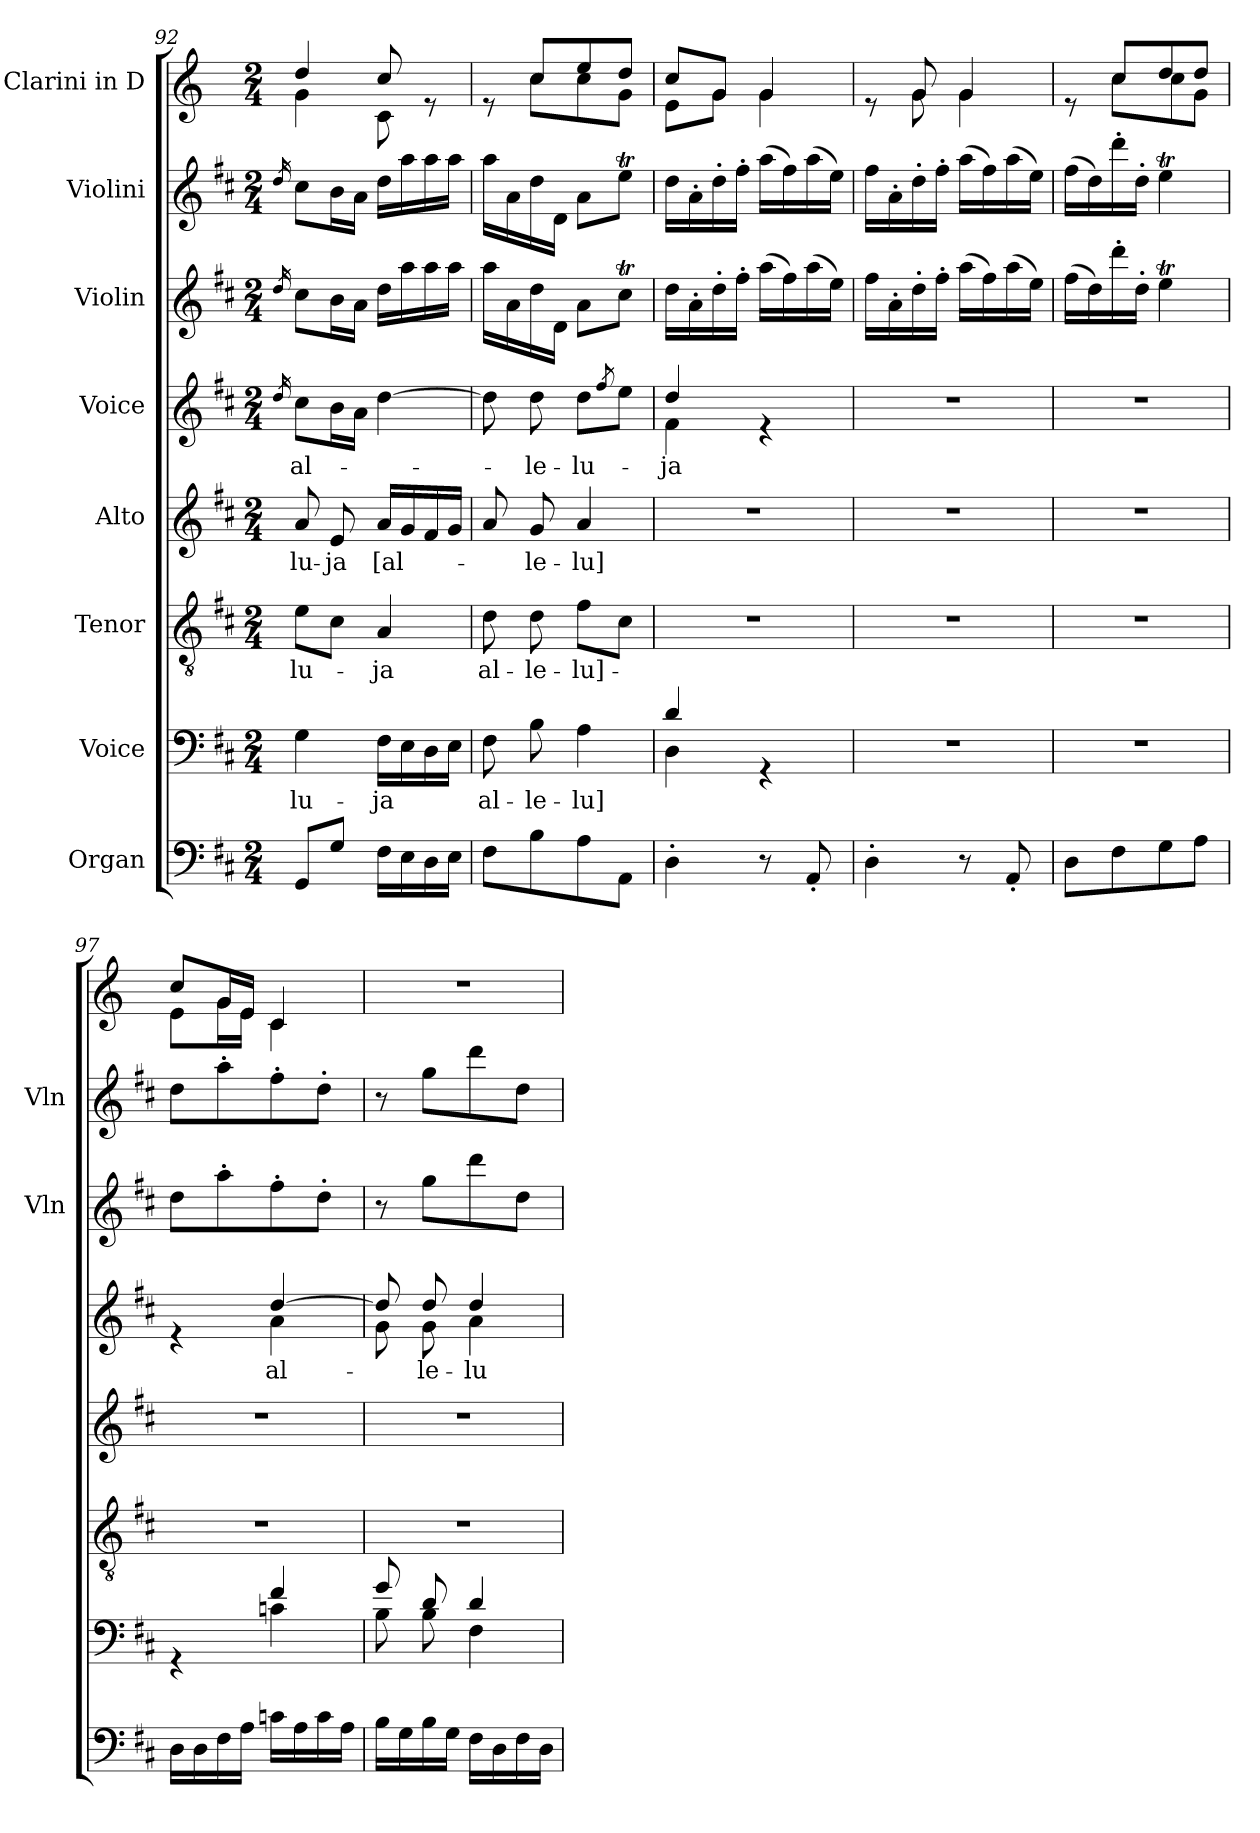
**kern	**kern	**text	**kern	**text	**kern	**text	**kern	**text	**kern	**kern	**kern
*part8	*part7	*part7	*part6	*part6	*part5	*part5	*part4	*part4	*part3	*part2	*part1
*staff8	*staff7	*staff7	*staff6	*staff6	*staff5	*staff5	*staff4	*staff4	*staff3	*staff2	*staff1
*I"Organ	*I"Voice	*	*I"Tenor	*	*I"Alto	*	*I"Voice	*	*I"Violin	*I"Violini	*I"Clarini in D
*	*	*	*	*	*	*	*	*	*I'Vln	*I'Vln	*
*clefF4	*clefF4	*	*clefGv2	*	*clefG2	*	*clefG2	*	*clefG2	*clefG2	*clefG2
*	*	*	*	*	*	*	*	*	*	*	*ITrd-1c-2
*k[f#c#]	*k[f#c#]	*	*k[f#c#]	*	*k[f#c#]	*	*k[f#c#]	*	*k[f#c#]	*k[f#c#]	*k[f#c#]
*M2/4	*M2/4	*	*M2/4	*	*M2/4	*	*M2/4	*	*M2/4	*M2/4	*M2/4
=92	=92	=92	=92	=92	=92	=92	=92	=92	=92	=92	=92
.	.	.	.	.	.	.	16qdd/	.	16qdd/	16qdd/	.
!	!	!LO:LY:b	!	!LO:LY:b	!	!LO:LY:b	!	!LO:LY:b	!	!	!
*	*	*	*	*	*	*	*	*	*	*	*^
8GG/L	4G\	-lu-	8e\L	-lu-	8a/	-lu-	8cc#\L	al-	8cc#\L	8cc#\L	4ee/	4a\
!	!	!	!	!	!	!LO:LY:b	!	!	!	!	!	!
8G/J	.	.	8c#\J	.	8e/	-ja	16b\L	.	16b\L	16b\L	.	.
.	.	.	.	.	.	.	16a\JJ	.	16a\JJ	16a\JJ	.	.
!	!	!LO:LY:b	!	!LO:LY:b	!	!LO:LY:b	!	!	!	!	!	!
16F#\LL	16F#\LL	-ja	4A/	-ja	16a/LL	[al-	[4dd\	.	16dd\LL	16dd\LL	8dd/	8d\
16E\	16E\	.	.	.	16g/	.	.	.	16aa\	16aa\	.	.
16D\	16D\	.	.	.	16f#/	.	.	.	16aa\	16aa\	8re	8ryy
16E\JJ	16E\JJ	.	.	.	16g/JJ	.	.	.	16aa\JJ	16aa\JJ	.	.
=93	=93	=93	=93	=93	=93	=93	=93	=93	=93	=93	=93	=93
!	!	!LO:LY:b	!	!LO:LY:b	!	!	!	!	!	!	!	!
8F#\L	8F#\	al-	8d\	al-	8a/	.	8dd\]	.	16aa\LL	16aa\LL	8re	8ryy
.	.	.	.	.	.	.	.	.	16a\	16a\	.	.
!	!	!LO:LY:b	!	!LO:LY:b	!	!LO:LY:b	!	!LO:LY:b	!	!	!	!
8B\	8B\	-le-	8d\	-le-	8g/	-le-	8dd\	-le-	16dd\	16dd\	8dd/L	8dd\L
.	.	.	.	.	.	.	.	.	16d\JJ	16d\JJ	.	.
!	!	!LO:LY:b	!	!LO:LY:b	!	!LO:LY:b	!	!LO:LY:b	!	!	!	!
8A\	4A\	-lu]	8f#\L	-lu]-	4a/	-lu]	8dd\L	-lu-	8a\L	8a\L	8ff#/	8dd\
.	.	.	.	.	.	.	8qff#/	.	.	.	.	.
8AA\J	.	.	8c#\J	.	.	.	8ee\J	.	8cc#t\J	8eeT\J	8ee/J	8a\J
!!LO:LB:g=z	!!
=94	=94	=94	=94	=94	=94	=94	=94	=94	=94	=94	=94	=94
*	*^	*	*	*	*	*	*	*	*	*	*	*
!	!	!	!	!	!	!	!	!	!LO:LY:b	!	!	!	!
*	*	*	*	*	*	*	*	*^	*	*	*	*	*
4D'\	4d/	4D\	.	2r	.	2r	.	4dd/	4f#\	-ja	16dd\LL	16dd\LL	8dd/L	8f#\L
.	.	.	.	.	.	.	.	.	.	.	16a'\	16a'\	.	.
.	.	.	.	.	.	.	.	.	.	.	16dd'\	16dd'\	8a/J	8a\J
.	.	.	.	.	.	.	.	.	.	.	16ff#'\JJ	16ff#'\JJ	.	.
8r	4rGG	4ryy	.	.	.	.	.	4re	4ryy	.	(16aa\LL	(16aa\LL	4a/	4a\
.	.	.	.	.	.	.	.	.	.	.	16ff#\)	16ff#\)	.	.
8AA'/	.	.	.	.	.	.	.	.	.	.	(16aa\	(16aa\	.	.
.	.	.	.	.	.	.	.	.	.	.	16ee\JJ)	16ee\JJ)	.	.
*	*v	*v	*	*	*	*	*	*v	*v	*	*	*	*	*
=95	=95	=95	=95	=95	=95	=95	=95	=95	=95	=95	=95	=95
4D'\	2r	.	2r	.	2r	.	2r	.	16ff#\LL	16ff#\LL	8re	8ryy
.	.	.	.	.	.	.	.	.	16a'\	16a'\	.	.
.	.	.	.	.	.	.	.	.	16dd'\	16dd'\	8a/	8a\
.	.	.	.	.	.	.	.	.	16ff#'\JJ	16ff#'\JJ	.	.
8r	.	.	.	.	.	.	.	.	(16aa\LL	(16aa\LL	4a/	4a\
.	.	.	.	.	.	.	.	.	16ff#\)	16ff#\)	.	.
8AA'/	.	.	.	.	.	.	.	.	(16aa\	(16aa\	.	.
.	.	.	.	.	.	.	.	.	16ee\JJ)	16ee\JJ)	.	.
=96	=96	=96	=96	=96	=96	=96	=96	=96	=96	=96	=96	=96
8D\L	2r	.	2r	.	2r	.	2r	.	(16ff#\LL	(16ff#\LL	8re	8ryy
.	.	.	.	.	.	.	.	.	16dd\)	16dd\)	.	.
8F#\	.	.	.	.	.	.	.	.	16ddd'\	16ddd'\	8dd/L	8dd\L
.	.	.	.	.	.	.	.	.	16dd'\JJ	16dd'\JJ	.	.
8G\	.	.	.	.	.	.	.	.	4eeT\	4eeT\	8ee/	8dd\
8A\J	.	.	.	.	.	.	.	.	.	.	8ee/J	8a\J
=97	=97	=97	=97	=97	=97	=97	=97	=97	=97	=97	=97	=97
*	*^	*	*	*	*	*	*^	*	*	*	*	*
16D\LL	4rGG	4ryy	.	2r	.	2r	.	4re	4ryy	.	8dd\L	8dd\L	8dd/L	8f#\L
16D\	.	.	.	.	.	.	.	.	.	.	.	.	.	.
16F#\	.	.	.	.	.	.	.	.	.	.	8aa'\	8aa'\	16a/L	16a\L
16A\JJ	.	.	.	.	.	.	.	.	.	.	.	.	16f#/JJ	16f#\JJ
!	!	!	!	!	!	!	!	!	!	!LO:LY:b	!	!	!	!
16cn\LL	4f#/	4cn\	.	.	.	.	.	[4dd/	4a\	al-	8ff#'\	8ff#'\	4d/	4d\
16A\	.	.	.	.	.	.	.	.	.	.	.	.	.	.
16c\	.	.	.	.	.	.	.	.	.	.	8dd'\J	8dd'\J	.	.
16A\JJ	.	.	.	.	.	.	.	.	.	.	.	.	.	.
*	*	*	*	*	*	*	*	*	*	*	*	*	*v	*v
=98	=98	=98	=98	=98	=98	=98	=98	=98	=98	=98	=98	=98	=98
16B\LL	8g/	8B\	.	2r	.	2r	.	8dd/]	8g\	.	8r	8r	2r
16G\	.	.	.	.	.	.	.	.	.	.	.	.	.
!	!	!	!	!	!	!	!	!	!	!LO:LY:b	!	!	!
16B\	8d/	8B\	.	.	.	.	.	8dd/	8g\	-le-	8gg\L	8gg\L	.
16G\JJ	.	.	.	.	.	.	.	.	.	.	.	.	.
!	!	!	!	!	!	!	!	!	!	!LO:LY:b	!	!	!
16F#\LL	4d/	4F#\	.	.	.	.	.	4dd/	4a\	-lu-	8ddd\	8ddd\	.
16D\	.	.	.	.	.	.	.	.	.	.	.	.	.
16F#\	.	.	.	.	.	.	.	.	.	.	8dd\J	8dd\J	.
16D\JJ	.	.	.	.	.	.	.	.	.	.	.	.	.
*	*v	*v	*	*	*	*	*	*v	*v	*	*	*	*
=	=	=	=	=	=	=	=	=	=	=	=
*-	*-	*-	*-	*-	*-	*-	*-	*-	*-	*-	*-
